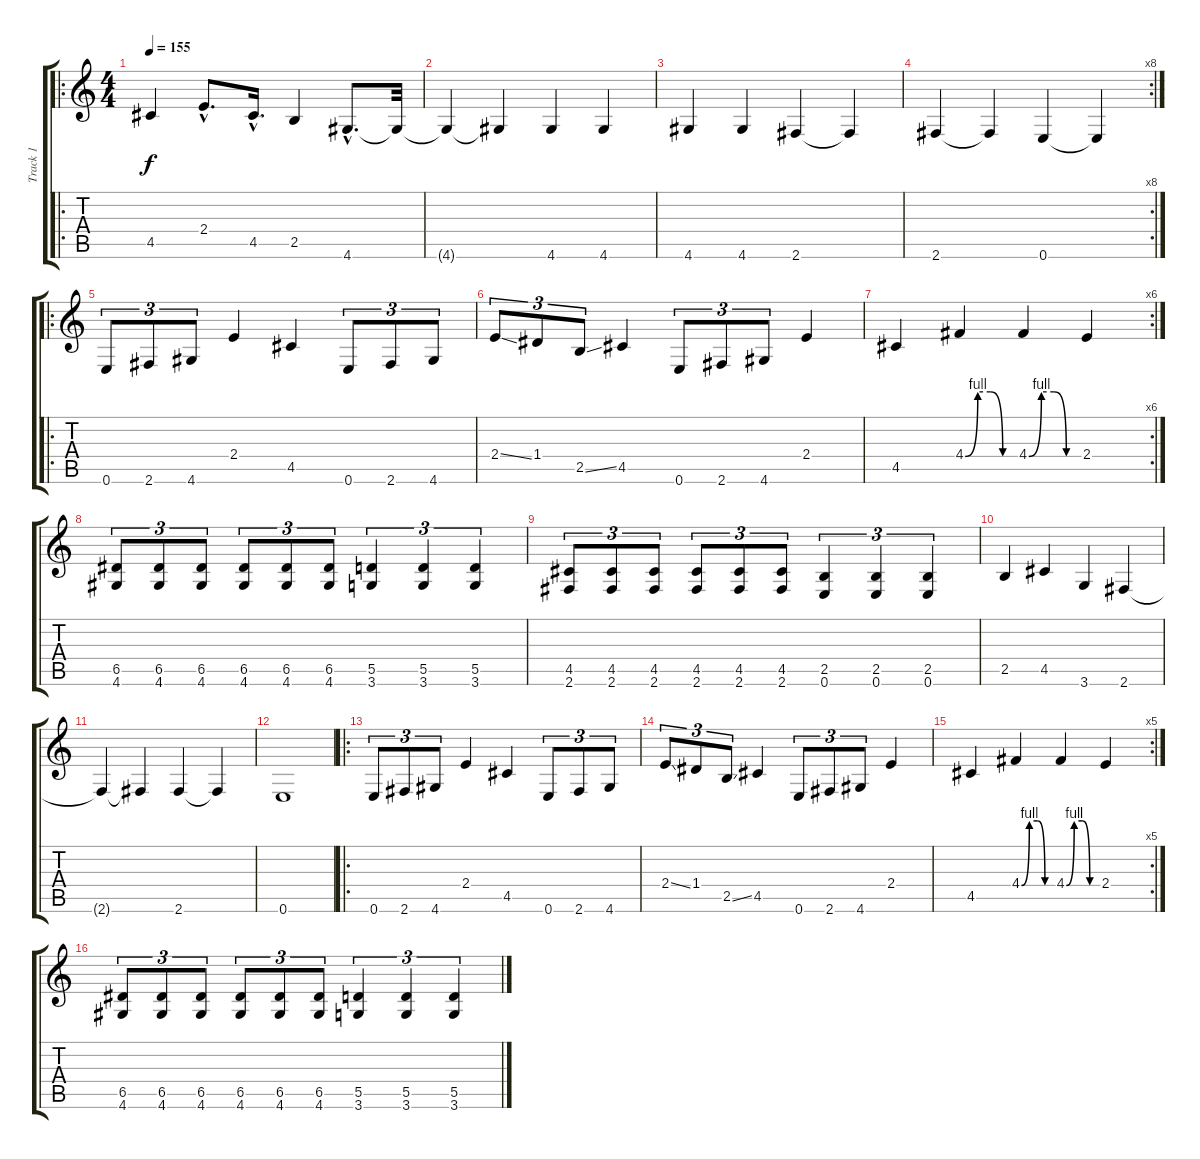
\track ("Track 1" "Track 1") {instrument distortionguitar}
\staff {score tabs}
\tuning (E4 B3 G3 D3 A2 E2) {hide}
\ro
\ts (4 4)
\tempo 155
\clef g2
\ks c
4.5.4{dy f instrument distortionguitar} 2.4{hac}.8{d} 4.5{hac}.16{d} 2.5.4 4.6{hac}.8{d} 4.6{t}.32 |
4.6{t}.4 4.6{t}.4 4.6.4 4.6.4 |
4.6.4 4.6.4 2.6.4 2.6{t}.4 |
\rc 8
2.6.4 2.6{t}.4 0.6.4 0.6{t}.4 |
\ro
0.6.8{tu (3 2)} 2.6.8{tu (3 2)} 4.6.8{tu (3 2)} 2.4.4 4.5.4 0.6.8{tu (3 2)} 2.6.8{tu (3 2)} 4.6.8{tu (3 2)} |
2.4{ss}.8{tu (3 2)} 1.4.8{tu (3 2)} 2.5{ss}.8{tu (3 2)} 4.5.4 0.6.8{tu (3 2)} 2.6.8{tu (3 2)} 4.6.8{tu (3 2)} 2.4.4 |
\rc 6
4.5.4 4.4{be (custom 0 0 15 4 30 4 45 0 60 0)}.4 4.4{be (custom 0 0 15 4 30 4 45 0 60 0)}.4 2.4.4 |
(6.5 4.6).8{tu (3 2)} (6.5 4.6).8{tu (3 2)} (6.5 4.6).8{tu (3 2)} (6.5 4.6).8{tu (3 2)} (6.5 4.6).8{tu (3 2)} (6.5 4.6).8{tu (3 2)} (5.5 3.6).4{tu (3 2)} (5.5 3.6).4{tu (3 2)} (5.5 3.6).4{tu (3 2)} |
(4.5 2.6).8{tu (3 2)} (4.5 2.6).8{tu (3 2)} (4.5 2.6).8{tu (3 2)} (4.5 2.6).8{tu (3 2)} (4.5 2.6).8{tu (3 2)} (4.5 2.6).8{tu (3 2)} (2.5 0.6).4{tu (3 2)} (2.5 0.6).4{tu (3 2)} (2.5 0.6).4{tu (3 2)} |
2.5.4 4.5.4 3.6.4 2.6.4 |
2.6{t}.4 2.6{t}.4 2.6.4 2.6{t}.4 |
0.6.1 |
\ro
0.6.8{tu (3 2)} 2.6.8{tu (3 2)} 4.6.8{tu (3 2)} 2.4.4 4.5.4 0.6.8{tu (3 2)} 2.6.8{tu (3 2)} 4.6.8{tu (3 2)} |
2.4{ss}.8{tu (3 2)} 1.4.8{tu (3 2)} 2.5{ss}.8{tu (3 2)} 4.5.4 0.6.8{tu (3 2)} 2.6.8{tu (3 2)} 4.6.8{tu (3 2)} 2.4.4 |
\rc 5
4.5.4 4.4{be (custom 0 0 15 4 30 4 45 0 60 0)}.4 4.4{be (custom 0 0 15 4 30 4 45 0 60 0)}.4 2.4.4 |
(6.5 4.6).8{tu (3 2)} (6.5 4.6).8{tu (3 2)} (6.5 4.6).8{tu (3 2)} (6.5 4.6).8{tu (3 2)} (6.5 4.6).8{tu (3 2)} (6.5 4.6).8{tu (3 2)} (5.5 3.6).4{tu (3 2)} (5.5 3.6).4{tu (3 2)} (5.5 3.6).4{tu (3 2)}
